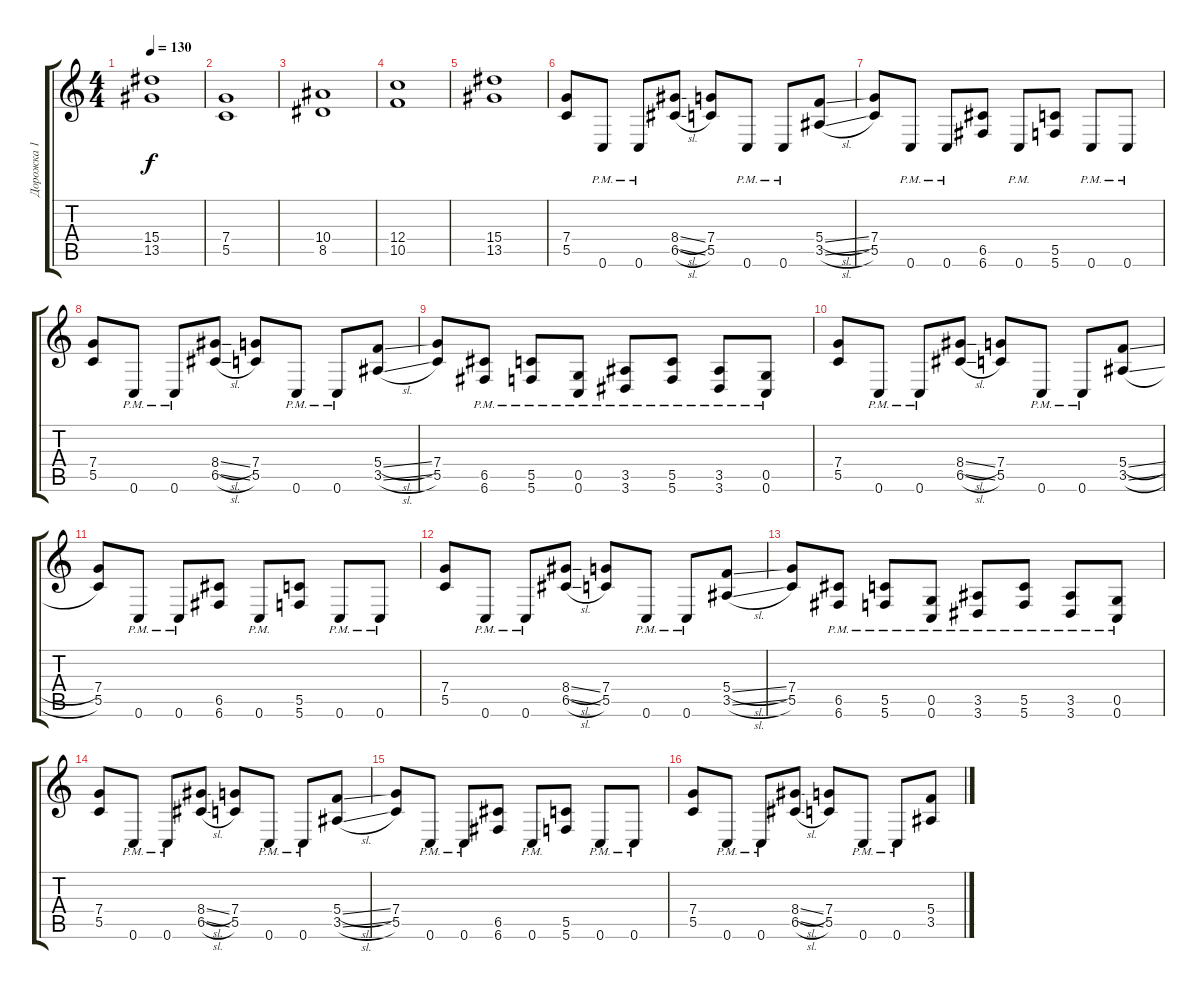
\track ("Дорожка 1" "Дорожка 1") {instrument distortionguitar}
\staff {score tabs}
\tuning (D4 A3 F3 C3 G2 C2) {hide}
\ts (4 4)
\tempo 130
\clef g2
\ks c
(15.4 13.5).1{dy f} |
(7.4 5.5).1 |
(10.4 8.5).1 |
(12.4 10.5).1 |
(15.4 13.5).1 |
(7.4 5.5).8 0.6{pm}.8 0.6{pm}.8 (8.4{sl} 6.5{sl}).8 (7.4 5.5).8 0.6{pm}.8 0.6{pm}.8 (5.4{sl} 3.5{sl}).8 |
(7.4 5.5).8 0.6{pm}.8 0.6{pm}.8 (6.5 6.6).8 0.6{pm}.8 (5.5 5.6).8 0.6{pm}.8 0.6{pm}.8 |
(7.4 5.5).8 0.6{pm}.8 0.6{pm}.8 (8.4{sl} 6.5{sl}).8 (7.4 5.5).8 0.6{pm}.8 0.6{pm}.8 (5.4{sl} 3.5{sl}).8 |
(7.4 5.5).8 (6.5{pm} 6.6{pm}).8 (5.5{pm} 5.6{pm}).8 (0.5{pm} 0.6{pm}).8 (3.5{pm} 3.6{pm}).8 (5.5{pm} 5.6{pm}).8 (3.5{pm} 3.6{pm}).8 (0.5{pm} 0.6{pm}).8 |
(7.4 5.5).8 0.6{pm}.8 0.6{pm}.8 (8.4{sl} 6.5{sl}).8 (7.4 5.5).8 0.6{pm}.8 0.6{pm}.8 (5.4{sl} 3.5{sl}).8 |
(7.4 5.5).8 0.6{pm}.8 0.6{pm}.8 (6.5 6.6).8 0.6{pm}.8 (5.5 5.6).8 0.6{pm}.8 0.6{pm}.8 |
(7.4 5.5).8 0.6{pm}.8 0.6{pm}.8 (8.4{sl} 6.5{sl}).8 (7.4 5.5).8 0.6{pm}.8 0.6{pm}.8 (5.4{sl} 3.5{sl}).8 |
(7.4 5.5).8 (6.5{pm} 6.6{pm}).8 (5.5{pm} 5.6{pm}).8 (0.5{pm} 0.6{pm}).8 (3.5{pm} 3.6{pm}).8 (5.5{pm} 5.6{pm}).8 (3.5{pm} 3.6{pm}).8 (0.5{pm} 0.6{pm}).8 |
(7.4 5.5).8 0.6{pm}.8 0.6{pm}.8 (8.4{sl} 6.5{sl}).8 (7.4 5.5).8 0.6{pm}.8 0.6{pm}.8 (5.4{sl} 3.5{sl}).8 |
(7.4 5.5).8 0.6{pm}.8 0.6{pm}.8 (6.5 6.6).8 0.6{pm}.8 (5.5 5.6).8 0.6{pm}.8 0.6{pm}.8 |
(7.4 5.5).8 0.6{pm}.8 0.6{pm}.8 (8.4{sl} 6.5{sl}).8 (7.4 5.5).8 0.6{pm}.8 0.6{pm}.8 (5.4{sl} 3.5{sl}).8
